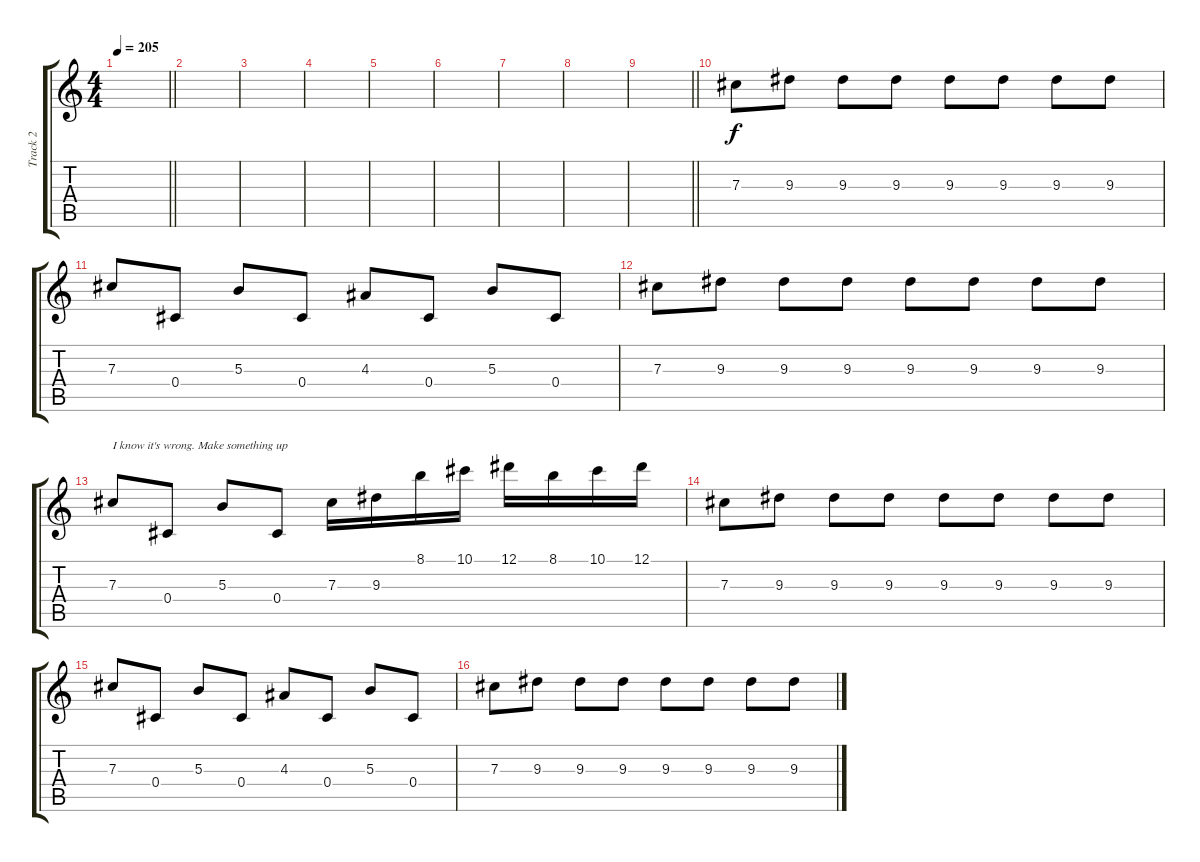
\track ("Track 2" "Track 2") {instrument distortionguitar}
\staff {score tabs}
\tuning (Eb4 Bb3 Gb3 Db3 Ab2 Eb2) {hide}
\ts (4 4)
\tempo 205
\clef g2
\barLineRight lightlight
\ks c
|
|
|
|
|
|
|
|
\barLineRight lightlight
|
7.3.8 9.3.8 9.3.8 9.3.8 9.3.8 9.3.8 9.3.8 9.3.8 |
7.3.8 0.4.8 5.3.8 0.4.8 4.3.8 0.4.8 5.3.8 0.4.8 |
7.3.8 9.3.8 9.3.8 9.3.8 9.3.8 9.3.8 9.3.8 9.3.8 |
7.3.8{txt "I know it's wrong. Make something up"} 0.4.8 5.3.8 0.4.8 7.3.16 9.3.16 8.1.16 10.1.16 12.1.16 8.1.16 10.1.16 12.1.16 |
7.3.8 9.3.8 9.3.8 9.3.8 9.3.8 9.3.8 9.3.8 9.3.8 |
7.3.8 0.4.8 5.3.8 0.4.8 4.3.8 0.4.8 5.3.8 0.4.8 |
7.3.8 9.3.8 9.3.8 9.3.8 9.3.8 9.3.8 9.3.8 9.3.8
